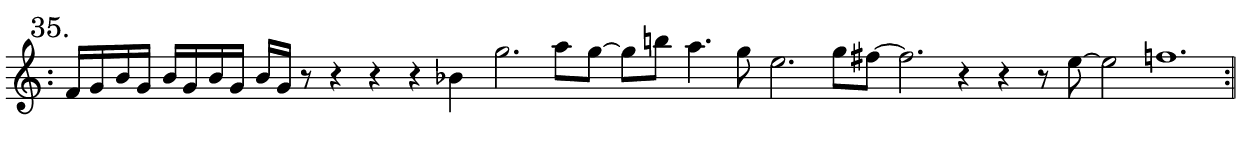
\version "2.19.80"


phrase = \relative c' {

  \mark "35." 
  \cadenzaOn
  f16[ g b g] b[ g b g] b[ g] r8 r4 r r
  bes4 g'2. a8[ g~] g[ b!] a4. g8 e2. g8[ fis~] fis2.
  r4 r r8 e8~ e2 f1.

}

\score {
  \midi { }
  \defineBarLine ":" #'("" ":" "")
  \new Staff = "phrase" {
    \bar ":"
    \phrase
    \set Score.repeatCommands = #'(end-repeat)
  }
  \layout {
    \context { \Staff
      \remove Time_signature_engraver
      \override BarLine.hair-thickness = #-1
      \override BarLine.thick-thickness = #-1
    }
  }
}
\header { tagline = "" }
\paper {
  top-margin = 1
  bottom-margin = 1
  left-margin = 1
  right-margin = 1
  indent = 0
}

